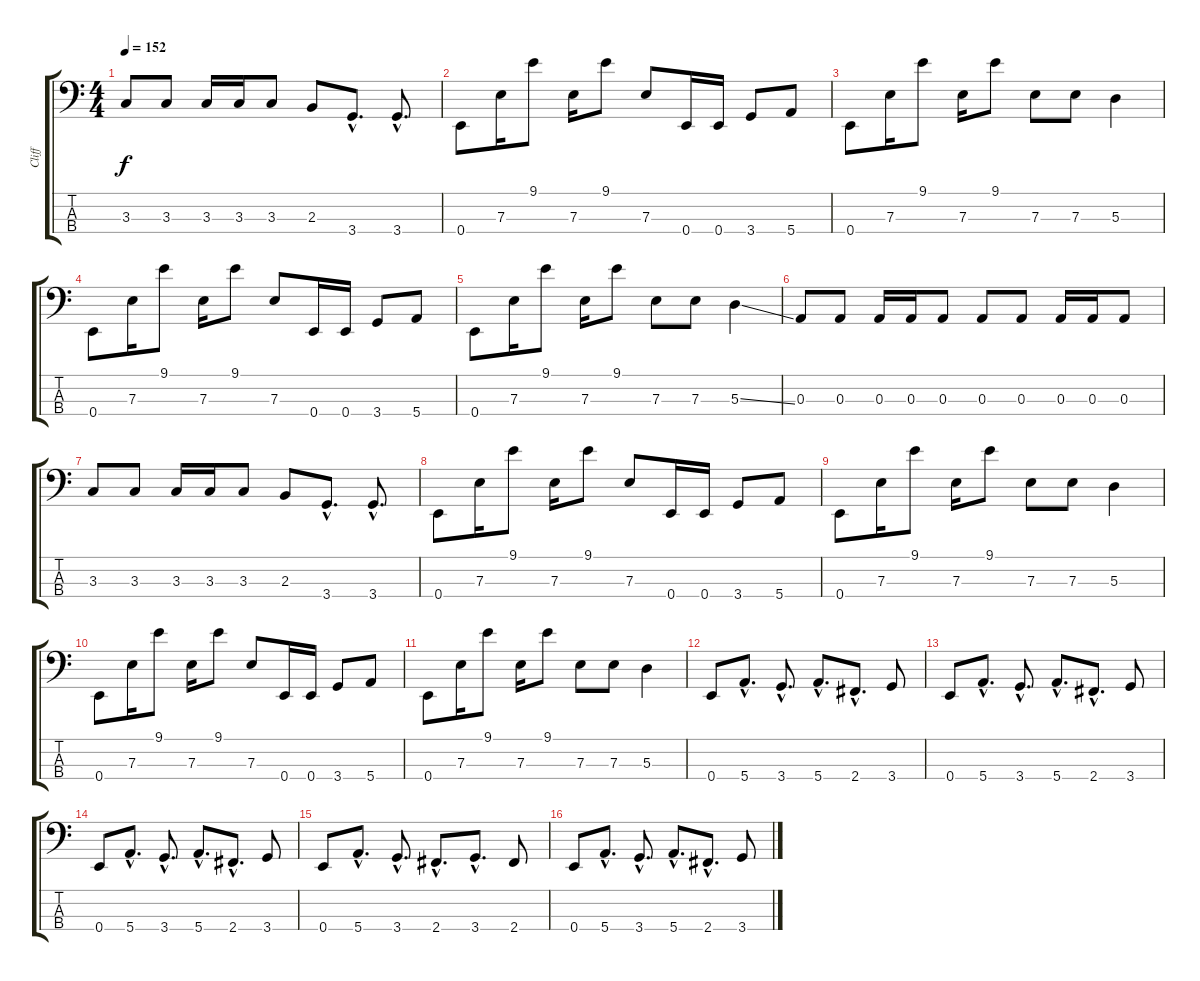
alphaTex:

\track ("Cliff" "Cliff") {instrument electricbassfinger}
\staff {score tabs}
\tuning (G2 D2 A1 E1) {hide}
\ts (4 4)
\tempo 152
\clef f4
\ks c
3.3.8{dy f} 3.3.8 3.3.16 3.3.16 3.3.8 2.3.8 3.4{hac}.8{d} 3.4{hac}.8{d} |
0.4.8 7.3.16 9.1.8 7.3.16 9.1.8 7.3.8 0.4.16 0.4.16 3.4.8 5.4.8 |
0.4.8 7.3.16 9.1.8 7.3.16 9.1.8 7.3.8 7.3.8 5.3.4 |
0.4.8 7.3.16 9.1.8 7.3.16 9.1.8 7.3.8 0.4.16 0.4.16 3.4.8 5.4.8 |
0.4.8 7.3.16 9.1.8 7.3.16 9.1.8 7.3.8 7.3.8 5.3{ss}.4 |
0.3.8 0.3.8 0.3.16 0.3.16 0.3.8 0.3.8 0.3.8 0.3.16 0.3.16 0.3.8 |
3.3.8 3.3.8 3.3.16 3.3.16 3.3.8 2.3.8 3.4{hac}.8{d} 3.4{hac}.8{d} |
0.4.8 7.3.16 9.1.8 7.3.16 9.1.8 7.3.8 0.4.16 0.4.16 3.4.8 5.4.8 |
0.4.8 7.3.16 9.1.8 7.3.16 9.1.8 7.3.8 7.3.8 5.3.4 |
0.4.8 7.3.16 9.1.8 7.3.16 9.1.8 7.3.8 0.4.16 0.4.16 3.4.8 5.4.8 |
0.4.8 7.3.16 9.1.8 7.3.16 9.1.8 7.3.8 7.3.8 5.3.4 |
0.4.8 5.4{hac}.8{d} 3.4{hac}.8{d} 5.4{hac}.8{d} 2.4{hac}.8{d} 3.4.8 |
0.4.8 5.4{hac}.8{d} 3.4{hac}.8{d} 5.4{hac}.8{d} 2.4{hac}.8{d} 3.4.8 |
0.4.8 5.4{hac}.8{d} 3.4{hac}.8{d} 5.4{hac}.8{d} 2.4{hac}.8{d} 3.4.8 |
0.4.8 5.4{hac}.8{d} 3.4{hac}.8{d} 2.4{hac}.8{d} 3.4{hac}.8{d} 2.4.8 |
0.4.8 5.4{hac}.8{d} 3.4{hac}.8{d} 5.4{hac}.8{d} 2.4{hac}.8{d} 3.4.8
